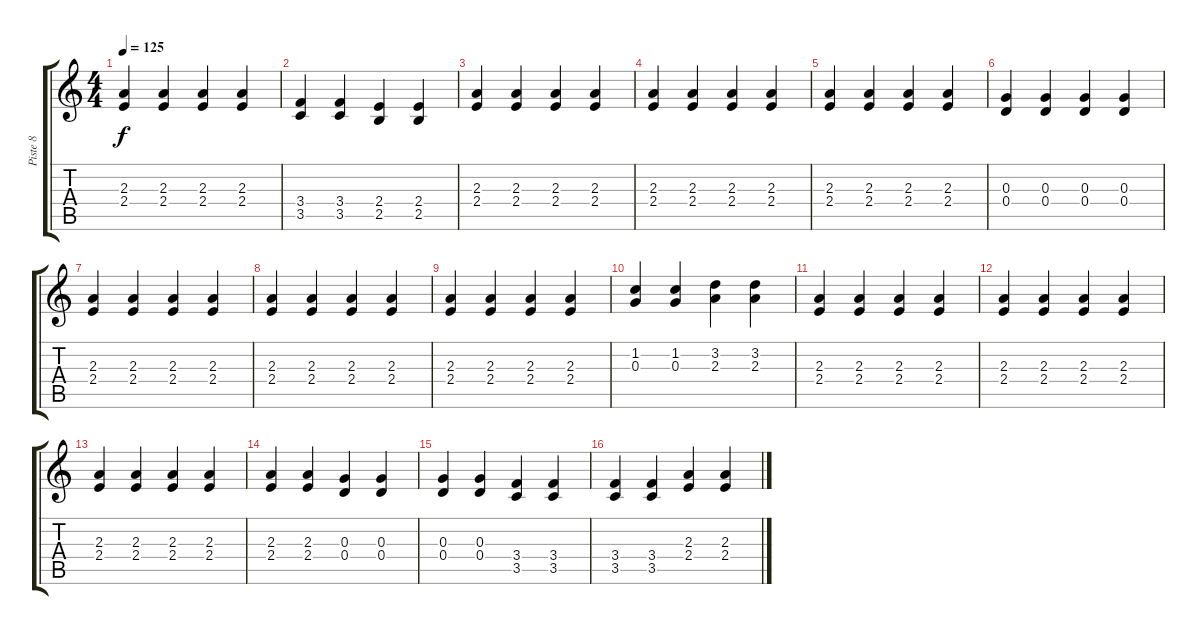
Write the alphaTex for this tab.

\track ("Piste 8" "Piste 8") {instrument distortionguitar}
\staff {score tabs}
\tuning (E4 B3 G3 D3 A2 E2) {hide}
\ts (4 4)
\tempo 125
\clef g2
\ks c
(2.3 2.4).4{dy f} (2.3 2.4).4 (2.3 2.4).4 (2.3 2.4).4 |
(3.4 3.5).4 (3.4 3.5).4 (2.4 2.5).4 (2.4 2.5).4 |
(2.3 2.4).4 (2.3 2.4).4 (2.3 2.4).4 (2.3 2.4).4 |
(2.3 2.4).4 (2.3 2.4).4 (2.3 2.4).4 (2.3 2.4).4 |
(2.3 2.4).4 (2.3 2.4).4 (2.3 2.4).4 (2.3 2.4).4 |
(0.3 0.4).4 (0.3 0.4).4 (0.3 0.4).4 (0.3 0.4).4 |
(2.3 2.4).4 (2.3 2.4).4 (2.3 2.4).4 (2.3 2.4).4 |
(2.3 2.4).4 (2.3 2.4).4 (2.3 2.4).4 (2.3 2.4).4 |
(2.3 2.4).4 (2.3 2.4).4 (2.3 2.4).4 (2.3 2.4).4 |
(1.2 0.3).4 (1.2 0.3).4 (3.2 2.3).4 (3.2 2.3).4 |
(2.3 2.4).4 (2.3 2.4).4 (2.3 2.4).4 (2.3 2.4).4 |
(2.3 2.4).4 (2.3 2.4).4 (2.3 2.4).4 (2.3 2.4).4 |
(2.3 2.4).4 (2.3 2.4).4 (2.3 2.4).4 (2.3 2.4).4 |
(2.3 2.4).4 (2.3 2.4).4 (0.3 0.4).4 (0.3 0.4).4 |
(0.3 0.4).4 (0.3 0.4).4 (3.4 3.5).4 (3.4 3.5).4 |
(3.4 3.5).4 (3.4 3.5).4 (2.3 2.4).4 (2.3 2.4).4
